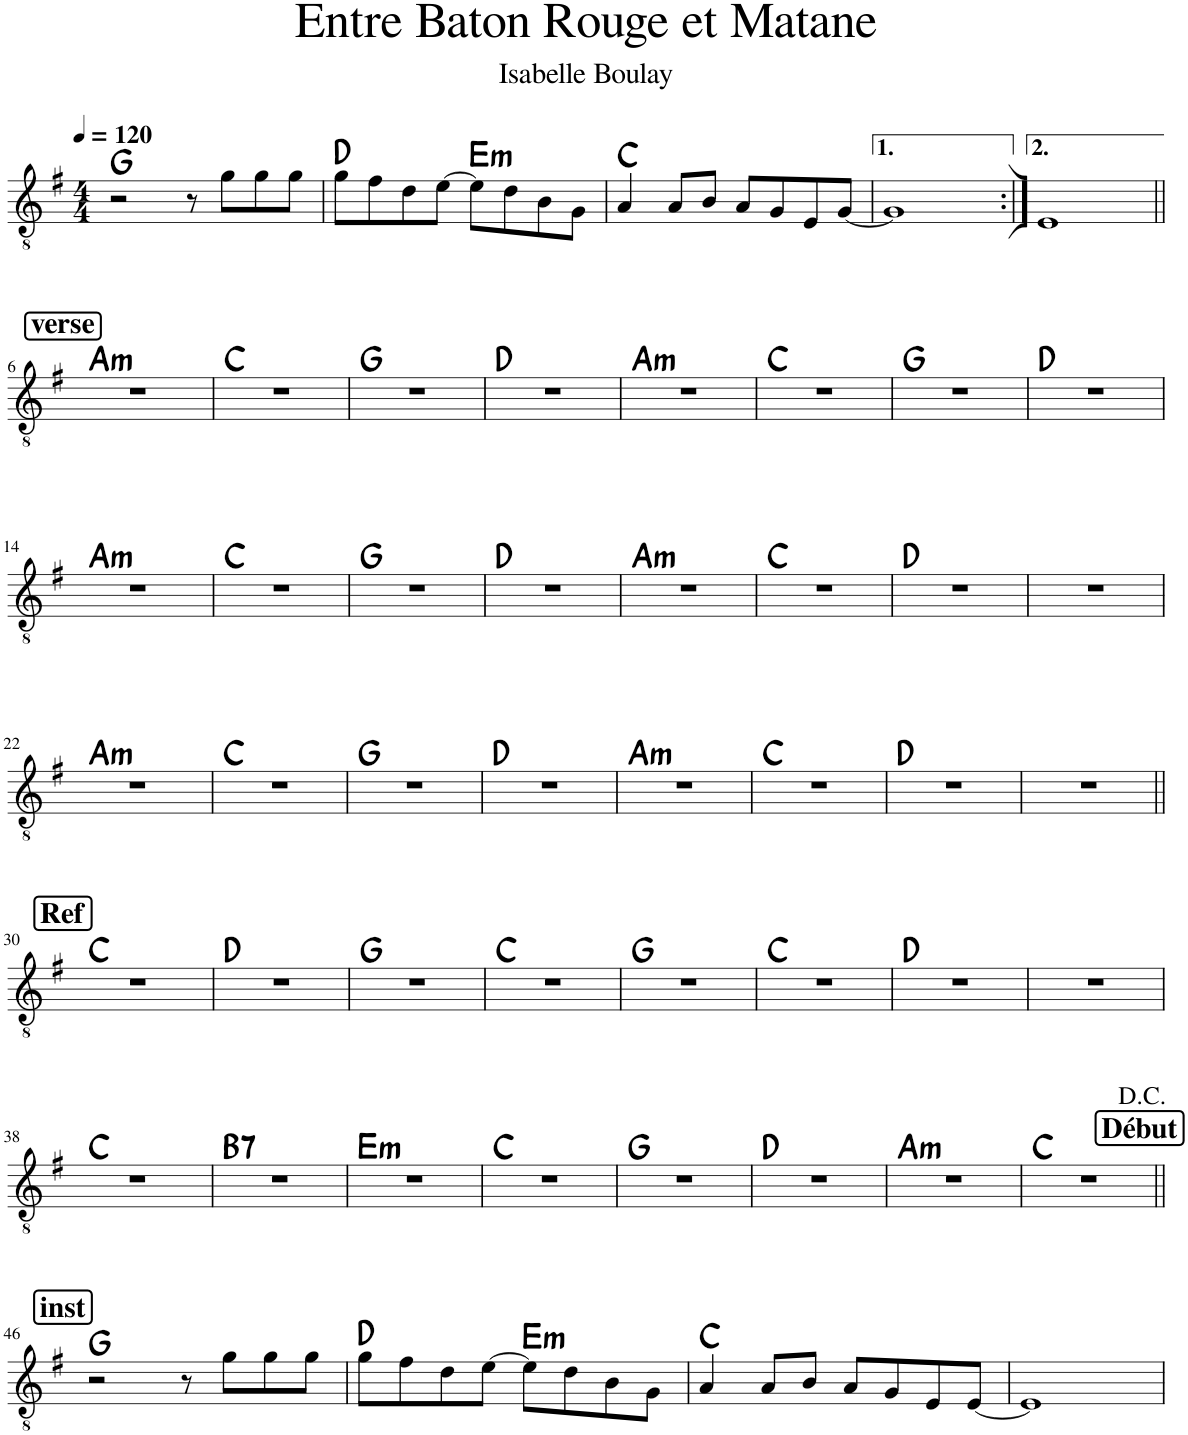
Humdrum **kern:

**kern	**harte
*part1	*part1
*staff1	*
*I"Classical Guitar	*
*I'Guit.	*
*clefGv2	*
*k[f#]	*
*M4/4	*
*MM120	*
=1	=1
2r	G:maj
8r	.
8g\L	.
8g\	.
8g\J	.
=2	=2
8g\L	D:maj
8f#\	.
8d\	.
[8e\J	.
!	!LO:H:kt=m
8e\L]	E:min
8d\	.
8B\	.
8G\J	.
=3	=3
4A/	C:maj
8A/L	.
8B/J	.
8A/L	.
8G/	.
8E/	.
[8G/J	.
=4	=4
1G]	.
=5:|!	=5:|!
1E	.
!!LO:LB:g=z
!!LO:REH:place=s1:a:B:rj:fs=14:t=verse
=6||	=6||
!	!LO:H:kt=m
1r	A:min
=7	=7
1r	C:maj
=8	=8
1r	G:maj
=9	=9
1r	D:maj
=10	=10
!	!LO:H:kt=m
1r	A:min
=11	=11
1r	C:maj
=12	=12
1r	G:maj
=13	=13
1r	D:maj
!!LO:LB:g=z
=14	=14
!	!LO:H:kt=m
1r	A:min
=15	=15
1r	C:maj
=16	=16
1r	G:maj
=17	=17
1r	D:maj
=18	=18
!	!LO:H:kt=m
1r	A:min
=19	=19
1r	C:maj
=20	=20
1r	D:maj
=21	=21
1r	.
!!LO:LB:g=z
=22	=22
!	!LO:H:kt=m
1r	A:min
=23	=23
1r	C:maj
=24	=24
1r	G:maj
=25	=25
1r	D:maj
=26	=26
!	!LO:H:kt=m
1r	A:min
=27	=27
1r	C:maj
=28	=28
1r	D:maj
=29	=29
1r	.
!!LO:LB:g=z
!!LO:REH:place=s1:a:B:rj:fs=14:t=Ref
=30||	=30||
1r	C:maj
=31	=31
1r	D:maj
=32	=32
1r	G:maj
=33	=33
1r	C:maj
=34	=34
1r	G:maj
=35	=35
1r	C:maj
=36	=36
1r	D:maj
=37	=37
1r	.
!!LO:LB:g=z
=38	=38
1r	C:maj
=39	=39
!	!LO:H:kt=7
1r	B:7
=40	=40
!	!LO:H:kt=m
1r	E:min
=41	=41
1r	C:maj
=42	=42
1r	G:maj
=43	=43
1r	D:maj
=44	=44
!	!LO:H:kt=m
1r	A:min
!!LO:REH:place=s1:a:B:rj:fs=14:t=Début
=45	=45
1r	C:maj
!!LO:LB:g=z
!!LO:REH:place=s1:a:B:rj:fs=14:t=inst
=46||	=46||
2r	G:maj
8r	.
8g\L	.
8g\	.
8g\J	.
=47	=47
8g\L	D:maj
8f#\	.
8d\	.
[8e\J	.
!	!LO:H:kt=m
8e\L]	E:min
8d\	.
8B\	.
8G\J	.
=48	=48
4A/	C:maj
8A/L	.
8B/J	.
8A/L	.
8G/	.
8E/	.
[8E/J	.
=49	=49
1E]	.
=	=
*-	*-
